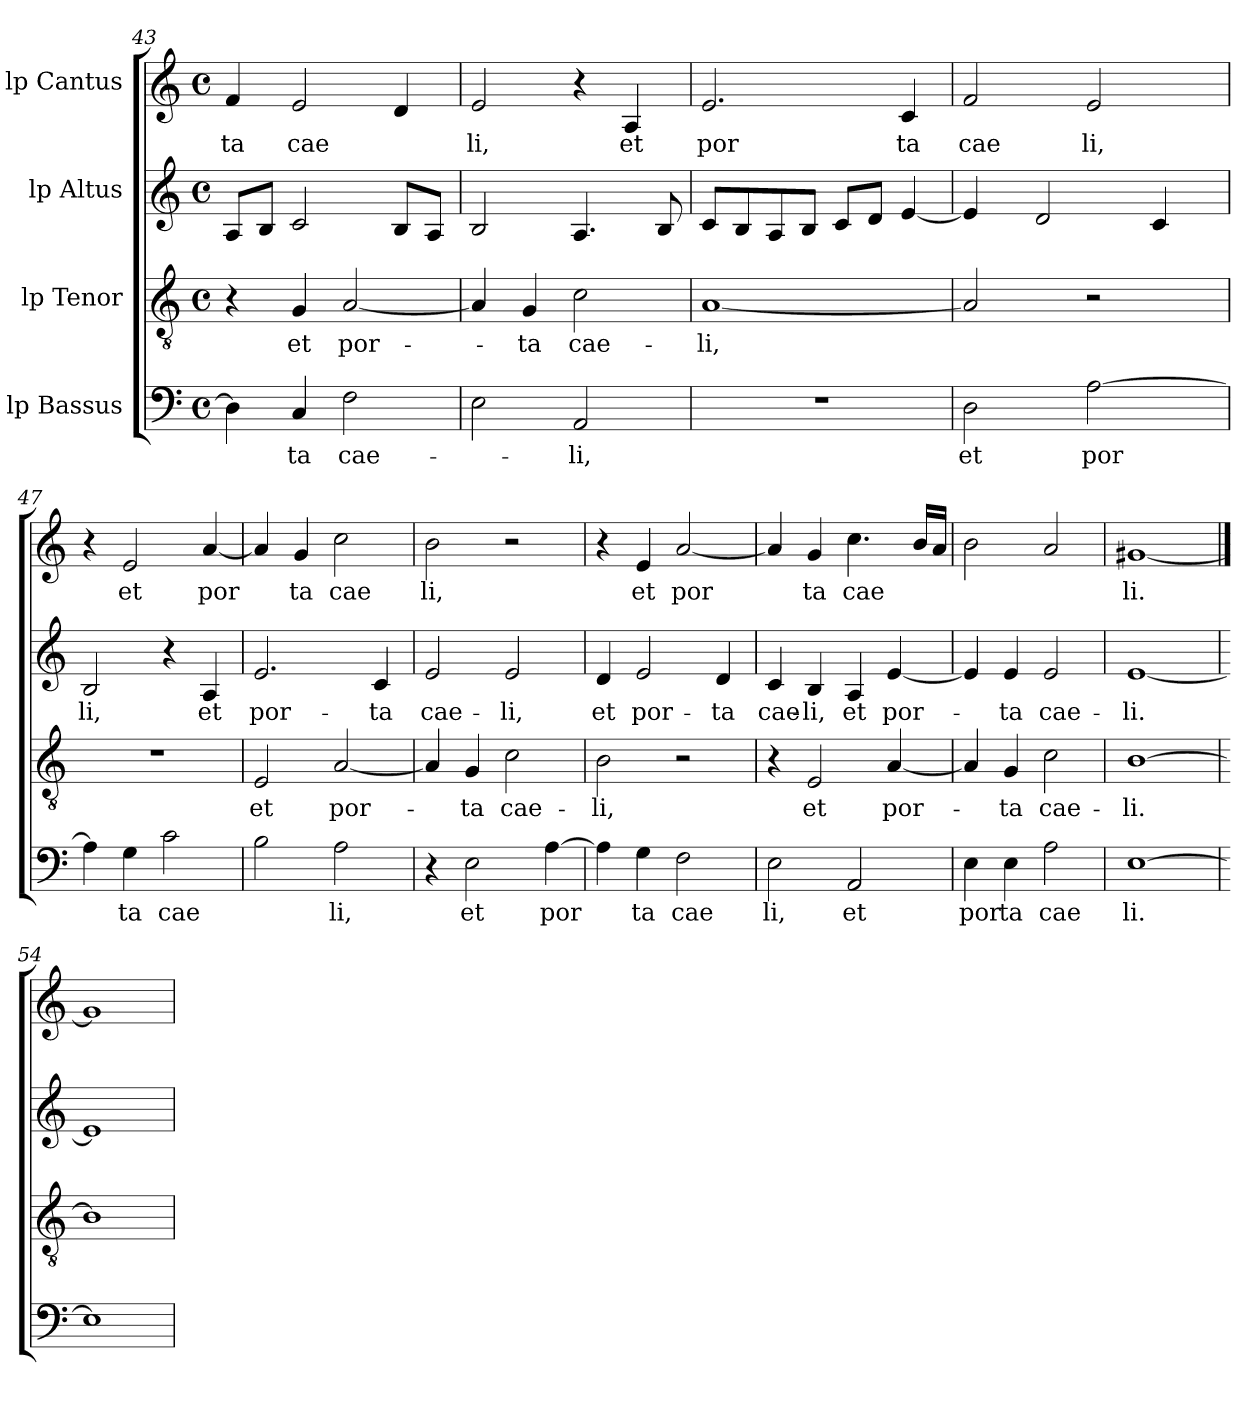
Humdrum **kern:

**kern	**text	**kern	**text	**kern	**text	**kern	**text
*part4	*part4	*part3	*part3	*part2	*part2	*part1	*part1
*staff4	*staff4	*staff3	*staff3	*staff2	*staff2	*staff1	*staff1
*I"lp Bassus	*	*I"lp Tenor	*	*I"lp Altus	*	*I"lp Cantus	*
*clefF4	*	*clefGv2	*	*clefG2	*	*clefG2	*
*M4/4	*	*M4/4	*	*M4/4	*	*M4/4	*
*met(c)	*	*met(c)	*	*met(c)	*	*met(c)	*
=43	=43	=43	=43	=43	=43	=43	=43
!	!	!	!	!	!	!	!LO:LY:b:cj
4D\]	.	4r	.	8A/L	.	4f/	ta
.	.	.	.	8B/J	.	.	.
!	!LO:LY:b:cj	!	!LO:LY:b:cj	!	!	!	!LO:LY:b
4C/	-ta	4G/	et	2c/	.	2e/	cae
!	!LO:LY:b	!	!LO:LY:b:cj	!	!	!	!
2F\	cae-	[<2A/	por-	.	.	.	.
.	.	.	.	8B/L	.	4d/	.
.	.	.	.	8A/J	.	.	.
=44	=44	=44	=44	=44	=44	=44	=44
!	!	!	!	!	!	!	!LO:LY:b:cj
2E\	.	4A/]	.	2B/	.	2e/	li,
!	!	!	!LO:LY:b:cj	!	!	!	!
.	.	4G/	-ta	.	.	.	.
!	!LO:LY:b:cj	!	!LO:LY:b:cj	!	!	!	!
2AA/	-li,	2c\	cae-	4.A/	.	4r	.
!	!	!	!	!	!	!	!LO:LY:b:cj
.	.	.	.	.	.	4A/	et
.	.	.	.	8B/	.	.	.
=45	=45	=45	=45	=45	=45	=45	=45
!	!	!	!LO:LY:b:cj	!	!	!	!LO:LY:b:cj
1r	.	[>1A	-li,	8c/L	.	2.e/	por
.	.	.	.	8B/	.	.	.
.	.	.	.	8A/	.	.	.
.	.	.	.	8B/J	.	.	.
.	.	.	.	8c/L	.	.	.
.	.	.	.	8d/J	.	.	.
!	!	!	!	!	!	!	!LO:LY:b:cj
.	.	.	.	[>4e/	.	4c/	ta
!!LO:LB:g=z
=46	=46	=46	=46	=46	=46	=46	=46
!	!LO:LY:b:cj	!	!	!	!	!	!LO:LY:b:cj
*	*	*^	*	*	*	*	*
2D\	et	2A/]	16ryy	.	4e/]	.	2f/	cae
.	.	.	64ryy	.	.	.	.	.
.	.	.	2ryy	.	.	.	.	.
.	.	.	.	.	2d/	.	.	.
!	!LO:LY:b:cj	!	!	!	!	!	!	!LO:LY:b:cj
[>2A\	por	2r	.	.	.	.	2e/	li,
.	.	.	4ryy	.	.	.	.	.
.	.	.	.	.	4c/	.	.	.
.	.	.	8ryy	.	.	.	.	.
.	.	.	32.ryy	.	.	.	.	.
=47	=47	=47	=47	=47	=47	=47	=47	=47
!	!	!	!	!	!	!LO:LY:b:cj	!	!
*	*	*v	*v	*	*	*	*	*
4A\]	.	1r	.	2B/	-li,	4r	.
!	!LO:LY:b:cj	!	!	!	!	!	!LO:LY:b:cj
4G\	ta	.	.	.	.	2e/	et
!	!LO:LY:b	!	!	!	!	!	!
2c\	cae	.	.	4r	.	.	.
!	!	!	!	!	!LO:LY:b:cj	!	!LO:LY:b:cj
.	.	.	.	4A/	et	[<4a/	por
=48	=48	=48	=48	=48	=48	=48	=48
!	!	!	!LO:LY:b:cj	!	!LO:LY:b:cj	!	!
2B\	.	2E/	et	2.e/	por-	4a/]	.
!	!	!	!	!	!	!	!LO:LY:b:cj
.	.	.	.	.	.	4g/	ta
!	!LO:LY:b:cj	!	!LO:LY:b:cj	!	!	!	!LO:LY:b:cj
2A\	li,	[<2A/	por-	.	.	2cc\	cae
!	!	!	!	!	!LO:LY:b:cj	!	!
.	.	.	.	4c/	-ta	.	.
=49	=49	=49	=49	=49	=49	=49	=49
!	!	!	!	!	!LO:LY:b:cj	!	!LO:LY:b:cj
4r	.	4A/]	.	2e/	cae-	2b\	li,
!	!LO:LY:b:cj	!	!LO:LY:b:cj	!	!	!	!
2E\	et	4G/	-ta	.	.	.	.
!	!	!	!LO:LY:b:cj	!	!LO:LY:b:cj	!	!
.	.	2c\	cae-	2e/	-li,	2r	.
!	!LO:LY:b:cj	!	!	!	!	!	!
[>4A\	por	.	.	.	.	.	.
=50	=50	=50	=50	=50	=50	=50	=50
!	!	!	!LO:LY:b:cj	!	!LO:LY:b:cj	!	!
4A\]	.	2B\	-li,	4d/	et	4r	.
!	!LO:LY:b:cj	!	!	!	!LO:LY:b:cj	!	!LO:LY:b:cj
4G\	ta	.	.	2e/	por-	4e/	et
!	!LO:LY:b:cj	!	!	!	!	!	!LO:LY:b:cj
2F\	cae	2r	.	.	.	[<2a/	por
!	!	!	!	!	!LO:LY:b:cj	!	!
.	.	.	.	4d/	-ta	.	.
=51	=51	=51	=51	=51	=51	=51	=51
!	!LO:LY:b:cj	!	!	!	!LO:LY:b:cj	!	!
2E\	li,	4r	.	4c/	cae-	4a/]	.
!	!	!	!LO:LY:b:cj	!	!LO:LY:b:cj	!	!LO:LY:b:cj
.	.	2E/	et	4B/	-li,	4g/	ta
!	!LO:LY:b:cj	!	!	!	!LO:LY:b:cj	!	!LO:LY:b
2AA/	et	.	.	4A/	et	4.cc\	cae
!	!	!	!LO:LY:b:cj	!	!LO:LY:b:cj	!	!
.	.	[<4A/	por-	[<4e/	por-	.	.
.	.	.	.	.	.	16b/L	.
.	.	.	.	.	.	16a/J	.
=52	=52	=52	=52	=52	=52	=52	=52
!	!LO:LY:b:cj	!	!	!	!	!	!
4E\	por	4A/]	.	4e/]	.	2b\	.
!	!LO:LY:b:cj	!	!LO:LY:b:cj	!	!LO:LY:b:cj	!	!
4E\	ta	4G/	-ta	4e/	-ta	.	.
!	!LO:LY:b:cj	!	!LO:LY:b:cj	!	!LO:LY:b:cj	!	!
2A\	cae	2c\	cae-	2e/	cae-	2a/	.
=53	=53	=53	=53	=53	=53	=53	=53
!	!LO:LY:b:cj	!	!LO:LY:b:cj	!	!LO:LY:b:cj	!	!LO:LY:b:cj
[1E	li.	[1B	-li.	[1e	-li.	[1g#X	li.
=54	==54	=54	==54	=54	==54	==54	==54
1E]	.	1B]	.	1e]	.	1g#]	.
=	=	=	=	=	=	=	=
*-	*-	*-	*-	*-	*-	*-	*-
